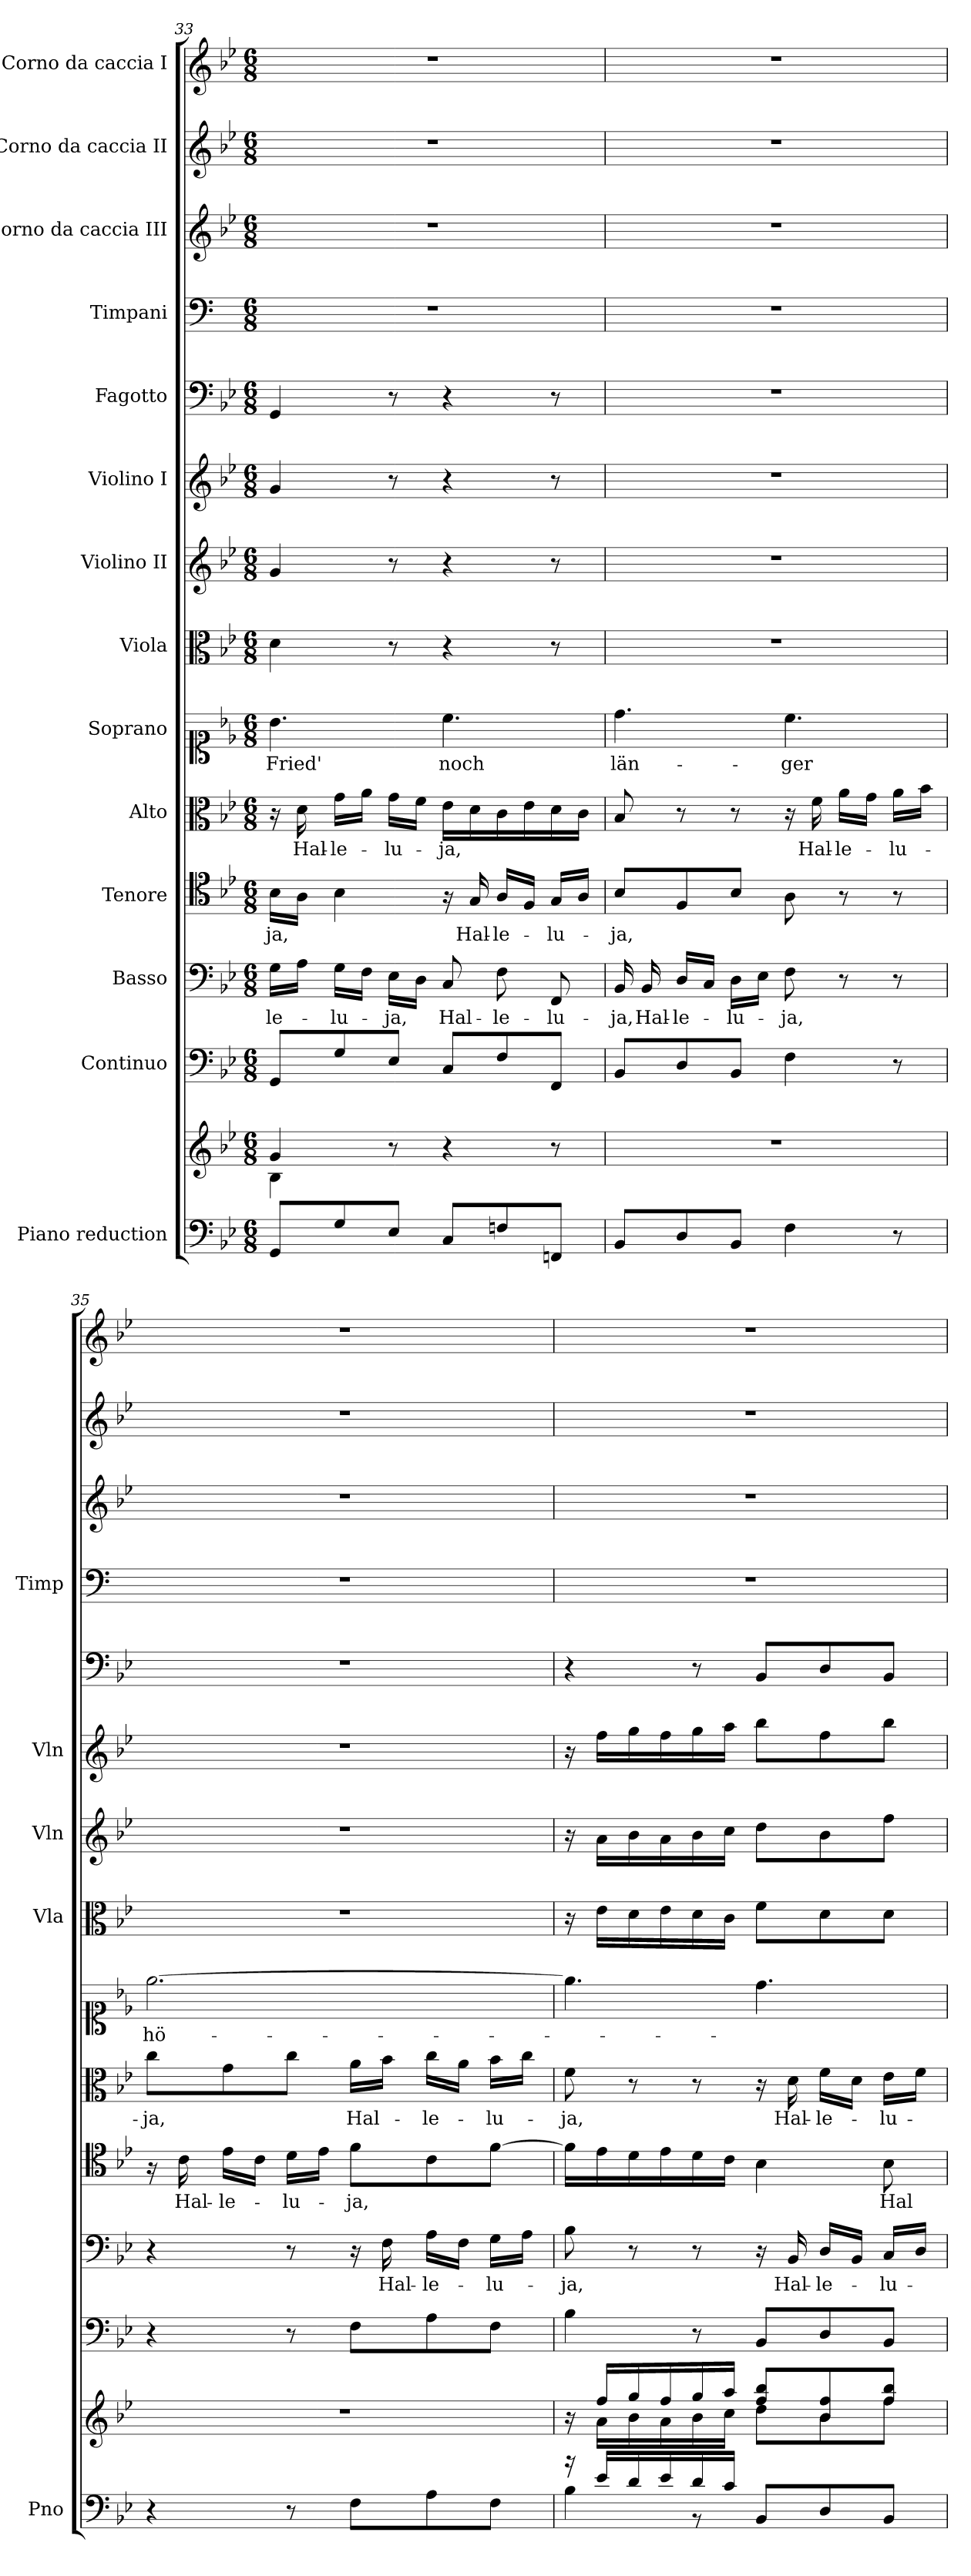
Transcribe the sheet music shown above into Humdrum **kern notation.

**kern	**kern	**kern	**kern	**text	**kern	**text	**kern	**text	**kern	**text	**kern	**kern	**kern	**kern	**kern	**kern	**kern	**kern
*part14	*part14	*part13	*part12	*part12	*part11	*part11	*part10	*part10	*part9	*part9	*part8	*part7	*part6	*part5	*part4	*part3	*part2	*part1
*staff15	*staff14	*staff13	*staff12	*staff12	*staff11	*staff11	*staff10	*staff10	*staff9	*staff9	*staff8	*staff7	*staff6	*staff5	*staff4	*staff3	*staff2	*staff1
*I"Piano reduction	*	*I"Continuo	*I"Basso	*	*I"Tenore	*	*I"Alto	*	*I"Soprano	*	*I"Viola	*I"Violino II	*I"Violino I	*I"Fagotto	*I"Timpani	*I"Corno da caccia III	*I"Corno da caccia II	*I"Corno da caccia I
*I'Pno	*	*	*	*	*	*	*	*	*	*	*I'Vla	*I'Vln	*I'Vln	*	*I'Timp	*	*	*
*clefF4	*clefG2	*clefF4	*clefF4	*	*clefC4	*	*clefC3	*	*clefC1	*	*clefC3	*clefG2	*clefG2	*clefF4	*clefF4	*clefG2	*clefG2	*clefG2
*	*	*	*	*	*	*	*	*	*	*	*	*	*	*	*ITrd1c2	*ITrd8c14	*ITrd8c14	*ITrd8c14
*k[b-e-]	*k[b-e-]	*k[b-e-]	*k[b-e-]	*	*k[b-e-]	*	*k[b-e-]	*	*k[b-e-]	*	*k[b-e-]	*k[b-e-]	*k[b-e-]	*k[b-e-]	*k[b-e-]	*k[b-e-]	*k[b-e-]	*k[b-e-]
*M6/8	*M6/8	*M6/8	*M6/8	*	*M6/8	*	*M6/8	*	*M6/8	*	*M6/8	*M6/8	*M6/8	*M6/8	*M6/8	*M6/8	*M6/8	*M6/8
=33	=33	=33	=33	=33	=33	=33	=33	=33	=33	=33	=33	=33	=33	=33	=33	=33	=33	=33
*	*^	*	*	*	*	*	*	*	*	*	*	*	*	*	*	*	*	*
!	!	!	!	!	!LO:LY:b	!	!LO:LY:b	!	!	!	!LO:LY:b	!	!	!	!	!	!	!	!
8GG/L	4g/	4B-\	8GG/L	16G\LL	-le-	16B-\LL	-ja,	16r	.	4.b-\	Fried'	4d\	4g/	4g/	4GG/	2.r	2.r	2.r	2.r
!	!	!	!	!	!	!	!	!	!LO:LY:b	!	!	!	!	!	!	!	!	!	!
.	.	.	.	16A\JJ	.	16A\JJ	.	16d\	Hal-	.	.	.	.	.	.	.	.	.	.
!	!	!	!	!	!LO:LY:b	!	!	!	!LO:LY:b	!	!	!	!	!	!	!	!	!	!
8G/	.	.	8G/	16G\LL	-lu-	4B-\	.	16g\LL	-le-	.	.	.	.	.	.	.	.	.	.
.	.	.	.	16F\JJ	.	.	.	16a\JJ	.	.	.	.	.	.	.	.	.	.	.
!	!	!	!	!	!LO:LY:b	!	!	!	!LO:LY:b	!	!	!	!	!	!	!	!	!	!
8E-/J	8r	8ryy	8E-/J	16E-\LL	ja,	.	.	16g\LL	-lu-	.	.	8r	8r	8r	8r	.	.	.	.
.	.	.	.	16D\JJ	.	.	.	16f\JJ	.	.	.	.	.	.	.	.	.	.	.
!	!	!	!	!	!LO:LY:b	!	!	!	!LO:LY:b	!	!LO:LY:b	!	!	!	!	!	!	!	!
8C/L	4r	4ryy	8C/L	8C/	Hal-	16r	.	16e-\LL	-ja,	4.cc\	noch	4r	4r	4r	4r	.	.	.	.
!	!	!	!	!	!	!	!LO:LY:b	!	!	!	!	!	!	!	!	!	!	!	!
.	.	.	.	.	.	16G/	Hal-	16d\	.	.	.	.	.	.	.	.	.	.	.
!	!	!	!	!	!LO:LY:b	!	!LO:LY:b	!	!	!	!	!	!	!	!	!	!	!	!
8Fn/	.	.	8F/	8F\	-le-	16A/LL	-le-	16c\	.	.	.	.	.	.	.	.	.	.	.
.	.	.	.	.	.	16F/JJ	.	16e-\	.	.	.	.	.	.	.	.	.	.	.
!	!	!	!	!	!LO:LY:b	!	!LO:LY:b	!	!	!	!	!	!	!	!	!	!	!	!
8FFn/J	8r	8ryy	8FF/J	8FF/	-lu-	16G/LL	-lu-	16d\	.	.	.	8r	8r	8r	8r	.	.	.	.
.	.	.	.	.	.	16A/JJ	.	16c\JJ	.	.	.	.	.	.	.	.	.	.	.
*	*v	*v	*	*	*	*	*	*	*	*	*	*	*	*	*	*	*	*	*
=34	=34	=34	=34	=34	=34	=34	=34	=34	=34	=34	=34	=34	=34	=34	=34	=34	=34	=34
!	!	!	!	!LO:LY:b	!	!LO:LY:b	!	!	!	!LO:LY:b	!	!	!	!	!	!	!	!
8BB-/L	2.r	8BB-/L	16BB-/	-ja,	8B-/L	-ja,	8B-/	.	4.dd\	län-	2.r	2.r	2.r	2.r	2.r	2.r	2.r	2.r
!	!	!	!	!LO:LY:b	!	!	!	!	!	!	!	!	!	!	!	!	!	!
.	.	.	16BB-/	Hal-	.	.	.	.	.	.	.	.	.	.	.	.	.	.
!	!	!	!	!LO:LY:b	!	!	!	!	!	!	!	!	!	!	!	!	!	!
8D/	.	8D/	16D/LL	-le-	8F/	.	8r	.	.	.	.	.	.	.	.	.	.	.
.	.	.	16C/JJ	.	.	.	.	.	.	.	.	.	.	.	.	.	.	.
!	!	!	!	!LO:LY:b	!	!	!	!	!	!	!	!	!	!	!	!	!	!
8BB-/J	.	8BB-/J	16D\LL	-lu-	8B-/J	.	8r	.	.	.	.	.	.	.	.	.	.	.
.	.	.	16E-\JJ	.	.	.	.	.	.	.	.	.	.	.	.	.	.	.
!	!	!	!	!LO:LY:b	!	!	!	!	!	!LO:LY:b	!	!	!	!	!	!	!	!
4F\	.	4F\	8F\	-ja,	8A\	.	16r	.	4.cc\	-ger	.	.	.	.	.	.	.	.
!	!	!	!	!	!	!	!	!LO:LY:b	!	!	!	!	!	!	!	!	!	!
.	.	.	.	.	.	.	16f\	Hal-	.	.	.	.	.	.	.	.	.	.
!	!	!	!	!	!	!	!	!LO:LY:b	!	!	!	!	!	!	!	!	!	!
.	.	.	8r	.	8r	.	16a\LL	-le-	.	.	.	.	.	.	.	.	.	.
.	.	.	.	.	.	.	16g\JJ	.	.	.	.	.	.	.	.	.	.	.
!	!	!	!	!	!	!	!	!LO:LY:b	!	!	!	!	!	!	!	!	!	!
8r	.	8r	8r	.	8r	.	16a\LL	-lu-	.	.	.	.	.	.	.	.	.	.
.	.	.	.	.	.	.	16b-\JJ	.	.	.	.	.	.	.	.	.	.	.
!!LO:PB:g=z
=35	=35	=35	=35	=35	=35	=35	=35	=35	=35	=35	=35	=35	=35	=35	=35	=35	=35	=35
!	!	!	!	!	!	!	!	!LO:LY:b	!	!LO:LY:b	!	!	!	!	!	!	!	!
4r	2.r	4r	4r	.	16r	.	8cc\L	-ja,	[2.ee-\	hö-	2.r	2.r	2.r	2.r	2.r	2.r	2.r	2.r
!	!	!	!	!	!	!LO:LY:b	!	!	!	!	!	!	!	!	!	!	!	!
.	.	.	.	.	16c\	Hal-	.	.	.	.	.	.	.	.	.	.	.	.
!	!	!	!	!	!	!LO:LY:b	!	!	!	!	!	!	!	!	!	!	!	!
.	.	.	.	.	16e-\LL	-le-	8g\	.	.	.	.	.	.	.	.	.	.	.
.	.	.	.	.	16c\JJ	.	.	.	.	.	.	.	.	.	.	.	.	.
!	!	!	!	!	!	!LO:LY:b	!	!	!	!	!	!	!	!	!	!	!	!
8r	.	8r	8r	.	16d\LL	-lu-	8cc\J	.	.	.	.	.	.	.	.	.	.	.
.	.	.	.	.	16e-\JJ	.	.	.	.	.	.	.	.	.	.	.	.	.
!	!	!	!	!	!	!LO:LY:b	!	!LO:LY:b	!	!	!	!	!	!	!	!	!	!
8F\L	.	8F\L	16r	.	8f\L	-ja,	16a\LL	Hal-	.	.	.	.	.	.	.	.	.	.
!	!	!	!	!LO:LY:b	!	!	!	!	!	!	!	!	!	!	!	!	!	!
.	.	.	16F\	Hal-	.	.	16b-\JJ	.	.	.	.	.	.	.	.	.	.	.
!	!	!	!	!LO:LY:b	!	!	!	!LO:LY:b	!	!	!	!	!	!	!	!	!	!
8A\	.	8A\	16A\LL	-le-	8c\	.	16cc\LL	-le-	.	.	.	.	.	.	.	.	.	.
.	.	.	16F\JJ	.	.	.	16a\JJ	.	.	.	.	.	.	.	.	.	.	.
!	!	!	!	!LO:LY:b	!	!	!	!LO:LY:b	!	!	!	!	!	!	!	!	!	!
8F\J	.	8F\J	16G\LL	-lu-	[8f\J	.	16b-\LL	-lu-	.	.	.	.	.	.	.	.	.	.
.	.	.	16A\JJ	.	.	.	16cc\JJ	.	.	.	.	.	.	.	.	.	.	.
=36	=36	=36	=36	=36	=36	=36	=36	=36	=36	=36	=36	=36	=36	=36	=36	=36	=36	=36
*^	*^	*	*	*	*	*	*	*	*	*	*	*	*	*	*	*	*	*
!	!	!	!	!	!	!LO:LY:b	!	!	!	!LO:LY:b	!	!	!	!	!	!	!	!	!	!
16r	4B-\	16r	16ryy	4B-\	8B-\	-ja,	16f\LL]	.	8f\	-ja,	4.ee-\]	.	16r	16r	16r	4r	2.r	2.r	2.r	2.r
16e-/LL	.	16ff/LL	16a\LL	.	.	.	16e-\	.	.	.	.	.	16e-\LL	16a\LL	16ff\LL	.	.	.	.	.
16d/	.	16gg/	16b-\	.	8r	.	16d\	.	8r	.	.	.	16d\	16b-\	16gg\	.	.	.	.	.
16e-/	.	16ff/	16a\	.	.	.	16e-\	.	.	.	.	.	16e-\	16a\	16ff\	.	.	.	.	.
16d/	8r	16gg/	16b-\	8r	8r	.	16d\	.	8r	.	.	.	16d\	16b-\	16gg\	8r	.	.	.	.
16c/JJ	.	16aa/JJ	16cc\JJ	.	.	.	16c\JJ	.	.	.	.	.	16c\JJ	16cc\JJ	16aa\JJ	.	.	.	.	.
8BB-/L	4.ryy	8ff/ 8bb-/L	8dd\L	8BB-/L	16r	.	4B-\	.	16r	.	4.dd\	.	8f\L	8dd\L	8bb-\L	8BB-/L	.	.	.	.
!	!	!	!	!	!	!LO:LY:b	!	!	!	!LO:LY:b	!	!	!	!	!	!	!	!	!	!
.	.	.	.	.	16BB-/	Hal-	.	.	16d\	Hal-	.	.	.	.	.	.	.	.	.	.
!	!	!	!	!	!	!LO:LY:b	!	!	!	!LO:LY:b	!	!	!	!	!	!	!	!	!	!
8D/	.	8b-/ 8ff/	8b-\	8D/	16D/LL	-le-	.	.	16f\LL	-le-	.	.	8d\	8b-\	8ff\	8D/	.	.	.	.
.	.	.	.	.	16BB-/JJ	.	.	.	16d\JJ	.	.	.	.	.	.	.	.	.	.	.
!	!	!	!	!	!	!LO:LY:b	!	!LO:LY:b	!	!LO:LY:b	!	!	!	!	!	!	!	!	!	!
8BB-/J	.	8ff/ 8bb-/J	8ff\J	8BB-/J	16C/LL	-lu-	8B-\	Hal-	16e-\LL	-lu-	.	.	8d\J	8ff\J	8bb-\J	8BB-/J	.	.	.	.
.	.	.	.	.	16D/JJ	.	.	.	16f\JJ	.	.	.	.	.	.	.	.	.	.	.
*v	*v	*	*	*	*	*	*	*	*	*	*	*	*	*	*	*	*	*	*	*
*	*v	*v	*	*	*	*	*	*	*	*	*	*	*	*	*	*	*	*	*
=	=	=	=	=	=	=	=	=	=	=	=	=	=	=	=	=	=	=
*-	*-	*-	*-	*-	*-	*-	*-	*-	*-	*-	*-	*-	*-	*-	*-	*-	*-	*-
